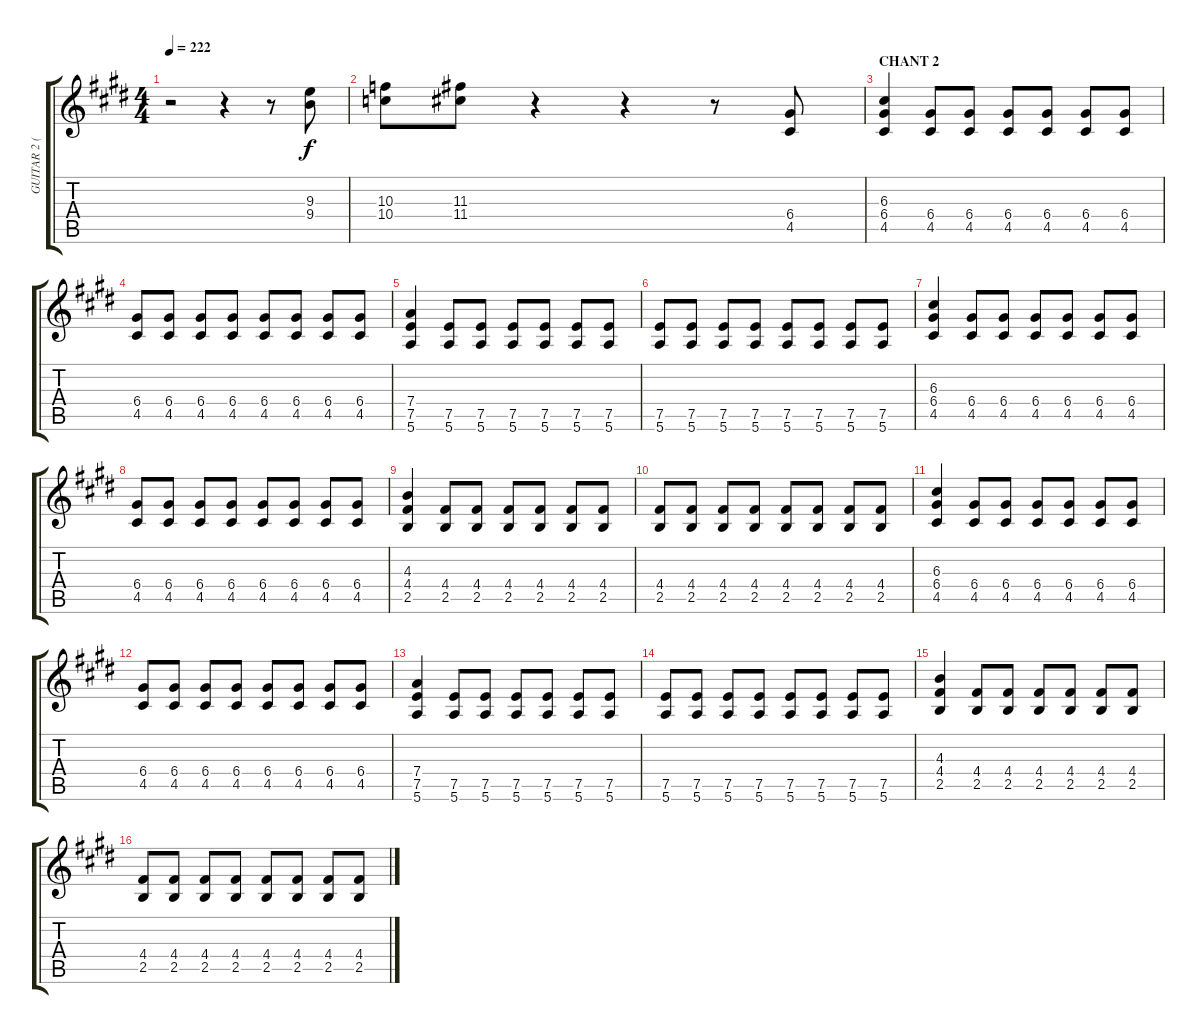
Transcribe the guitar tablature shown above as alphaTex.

\track ("GUITAR 2 (LEFT)" "GUITAR 2 (") {instrument distortionguitar}
\staff {score tabs}
\tuning (E4 B3 G3 D3 A2 E2) {hide}
\ts (4 4)
\tempo 222
\clef g2
\ks c#minor
r.2{dy f} r.4 r.8 (9.3 9.4).8 |
(10.3 10.4).8 (11.3 11.4).8 r.4 r.4 r.8 (6.4 4.5).8 |
\section ("" "CHANT 2")
(6.3 6.4 4.5).4 (6.4 4.5).8 (6.4 4.5).8 (6.4 4.5).8 (6.4 4.5).8 (6.4 4.5).8 (6.4 4.5).8 |
(6.4 4.5).8 (6.4 4.5).8 (6.4 4.5).8 (6.4 4.5).8 (6.4 4.5).8 (6.4 4.5).8 (6.4 4.5).8 (6.4 4.5).8 |
(7.4 7.5 5.6).4 (7.5 5.6).8 (7.5 5.6).8 (7.5 5.6).8 (7.5 5.6).8 (7.5 5.6).8 (7.5 5.6).8 |
(7.5 5.6).8 (7.5 5.6).8 (7.5 5.6).8 (7.5 5.6).8 (7.5 5.6).8 (7.5 5.6).8 (7.5 5.6).8 (7.5 5.6).8 |
(6.3 6.4 4.5).4 (6.4 4.5).8 (6.4 4.5).8 (6.4 4.5).8 (6.4 4.5).8 (6.4 4.5).8 (6.4 4.5).8 |
(6.4 4.5).8 (6.4 4.5).8 (6.4 4.5).8 (6.4 4.5).8 (6.4 4.5).8 (6.4 4.5).8 (6.4 4.5).8 (6.4 4.5).8 |
(4.3 4.4 2.5).4 (4.4 2.5).8 (4.4 2.5).8 (4.4 2.5).8 (4.4 2.5).8 (4.4 2.5).8 (4.4 2.5).8 |
(4.4 2.5).8 (4.4 2.5).8 (4.4 2.5).8 (4.4 2.5).8 (4.4 2.5).8 (4.4 2.5).8 (4.4 2.5).8 (4.4 2.5).8 |
(6.3 6.4 4.5).4 (6.4 4.5).8 (6.4 4.5).8 (6.4 4.5).8 (6.4 4.5).8 (6.4 4.5).8 (6.4 4.5).8 |
(6.4 4.5).8 (6.4 4.5).8 (6.4 4.5).8 (6.4 4.5).8 (6.4 4.5).8 (6.4 4.5).8 (6.4 4.5).8 (6.4 4.5).8 |
(7.4 7.5 5.6).4 (7.5 5.6).8 (7.5 5.6).8 (7.5 5.6).8 (7.5 5.6).8 (7.5 5.6).8 (7.5 5.6).8 |
(7.5 5.6).8 (7.5 5.6).8 (7.5 5.6).8 (7.5 5.6).8 (7.5 5.6).8 (7.5 5.6).8 (7.5 5.6).8 (7.5 5.6).8 |
(4.3 4.4 2.5).4 (4.4 2.5).8 (4.4 2.5).8 (4.4 2.5).8 (4.4 2.5).8 (4.4 2.5).8 (4.4 2.5).8 |
(4.4 2.5).8 (4.4 2.5).8 (4.4 2.5).8 (4.4 2.5).8 (4.4 2.5).8 (4.4 2.5).8 (4.4 2.5).8 (4.4 2.5).8
